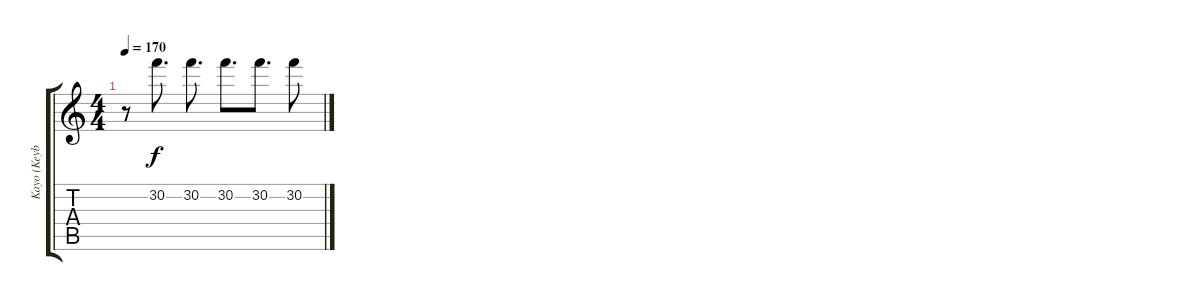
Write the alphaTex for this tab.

\track ("Kayo (Keyboard)" "Kayo (Keyb") {instrument woodblock}
\staff {score tabs}
\tuning (E4 B3 G3 D3 A2 E2) {hide}
\ts (4 4)
\tempo 170
\clef g2
\ks c
r.8{dy f} 30.2.8{d} 30.2.8{d} 30.2.8{d} 30.2.8{d} 30.2.8
